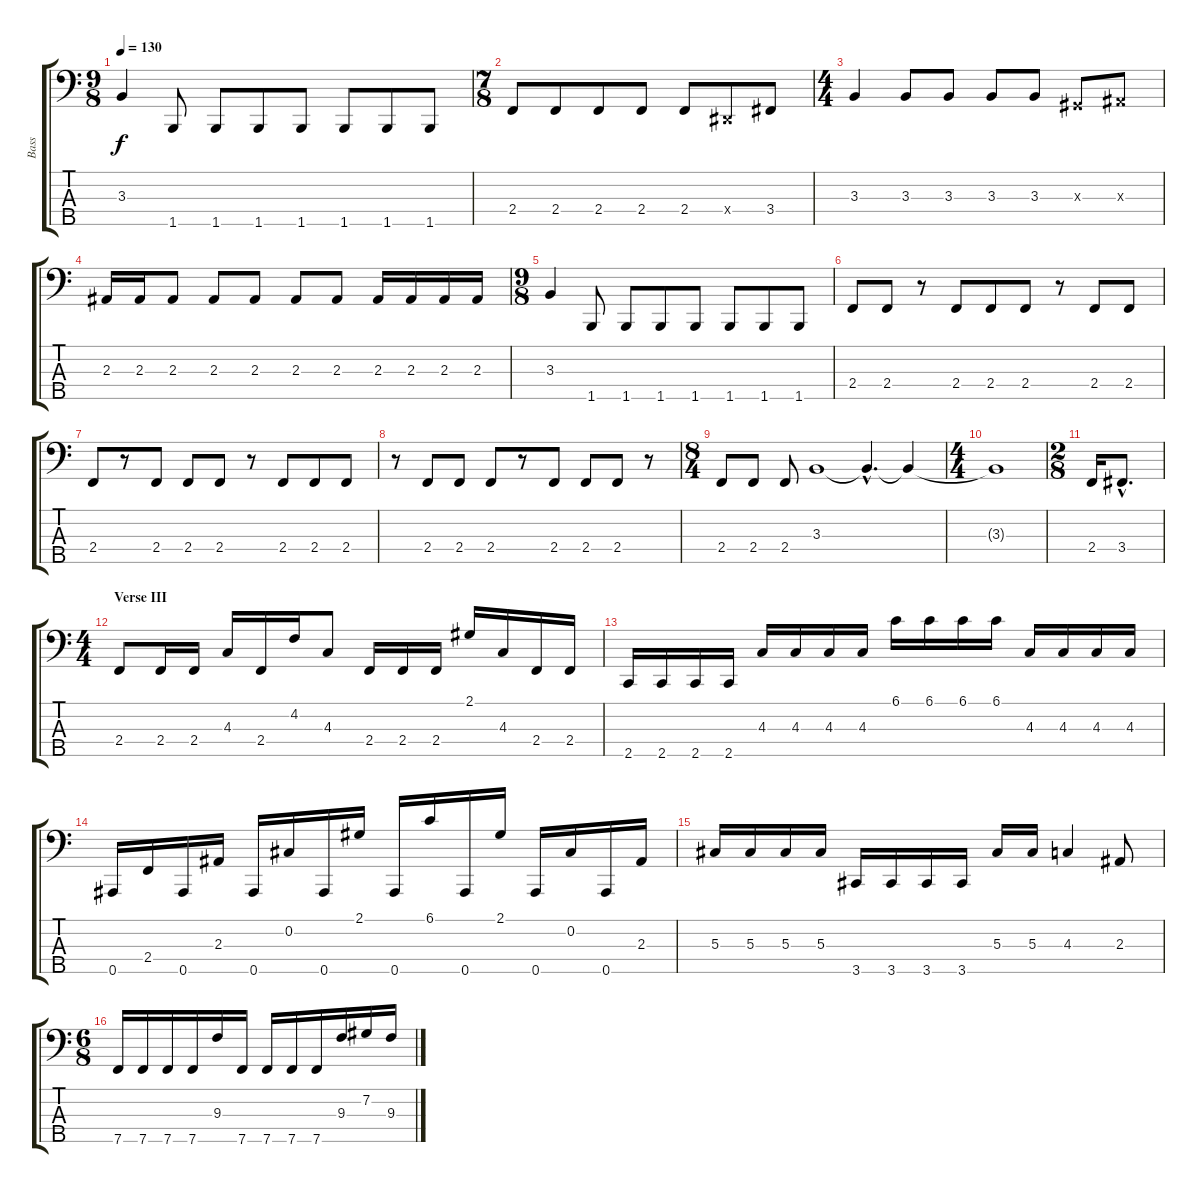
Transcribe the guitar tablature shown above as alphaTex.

\track ("Bass" "Bass") {instrument electricbassfinger}
\staff {score tabs}
\tuning (Gb2 Db2 Ab1 Eb1 Bb0) {hide}
\ts (9 8)
\tempo 130
\clef f4
\ks c
3.3.4{dy f} 1.5.8 1.5.8 1.5.8 1.5.8 1.5.8 1.5.8 1.5.8 |
\ts (7 8)
2.4.8 2.4.8 2.4.8 2.4.8 2.4.8 0.4{x}.8 3.4.8 |
\ts (4 4)
3.3.4 3.3.8 3.3.8 3.3.8 3.3.8 0.3{x}.8 2.3{x}.8 |
2.3.16 2.3.16 2.3.8 2.3.8 2.3.8 2.3.8 2.3.8 2.3.16 2.3.16 2.3.16 2.3.16 |
\ts (9 8)
3.3.4 1.5.8 1.5.8 1.5.8 1.5.8 1.5.8 1.5.8 1.5.8 |
2.4.8 2.4.8 r.8 2.4.8 2.4.8 2.4.8 r.8 2.4.8 2.4.8 |
2.4.8 r.8 2.4.8 2.4.8 2.4.8 r.8 2.4.8 2.4.8 2.4.8 |
r.8 2.4.8 2.4.8 2.4.8 r.8 2.4.8 2.4.8 2.4.8 r.8 |
\ts (8 4)
2.4.8 2.4.8 2.4.8 3.3.1 3.3{hac t}.4{d} 3.3{t}.4 |
\ts (4 4)
3.3{t}.1 |
\ts (2 8)
2.4.16 3.4{hac}.8{d} |
\ts (4 4)
\section ("" "Verse III")
2.4.8 2.4.16 2.4.16 4.3.16 2.4.16 4.2.16 4.3.8 2.4.16 2.4.16 2.4.16 2.1.16 4.3.16 2.4.16 2.4.16 |
2.5.16 2.5.16 2.5.16 2.5.16 4.3.16 4.3.16 4.3.16 4.3.16 6.1.16 6.1.16 6.1.16 6.1.16 4.3.16 4.3.16 4.3.16 4.3.16 |
0.5.16 2.4.16 0.5.16 2.3.16 0.5.16 0.2.16 0.5.16 2.1.16 0.5.16 6.1.16 0.5.16 2.1.16 0.5.16 0.2.16 0.5.16 2.3.16 |
5.3.16 5.3.16 5.3.16 5.3.16 3.5.16 3.5.16 3.5.16 3.5.16 5.3.16 5.3.16 4.3.4 2.3.8 |
\ts (6 8)
7.5.16 7.5.16 7.5.16 7.5.16 9.3.16 7.5.16 7.5.16 7.5.16 7.5.16 9.3.16 7.2.16 9.3.16
